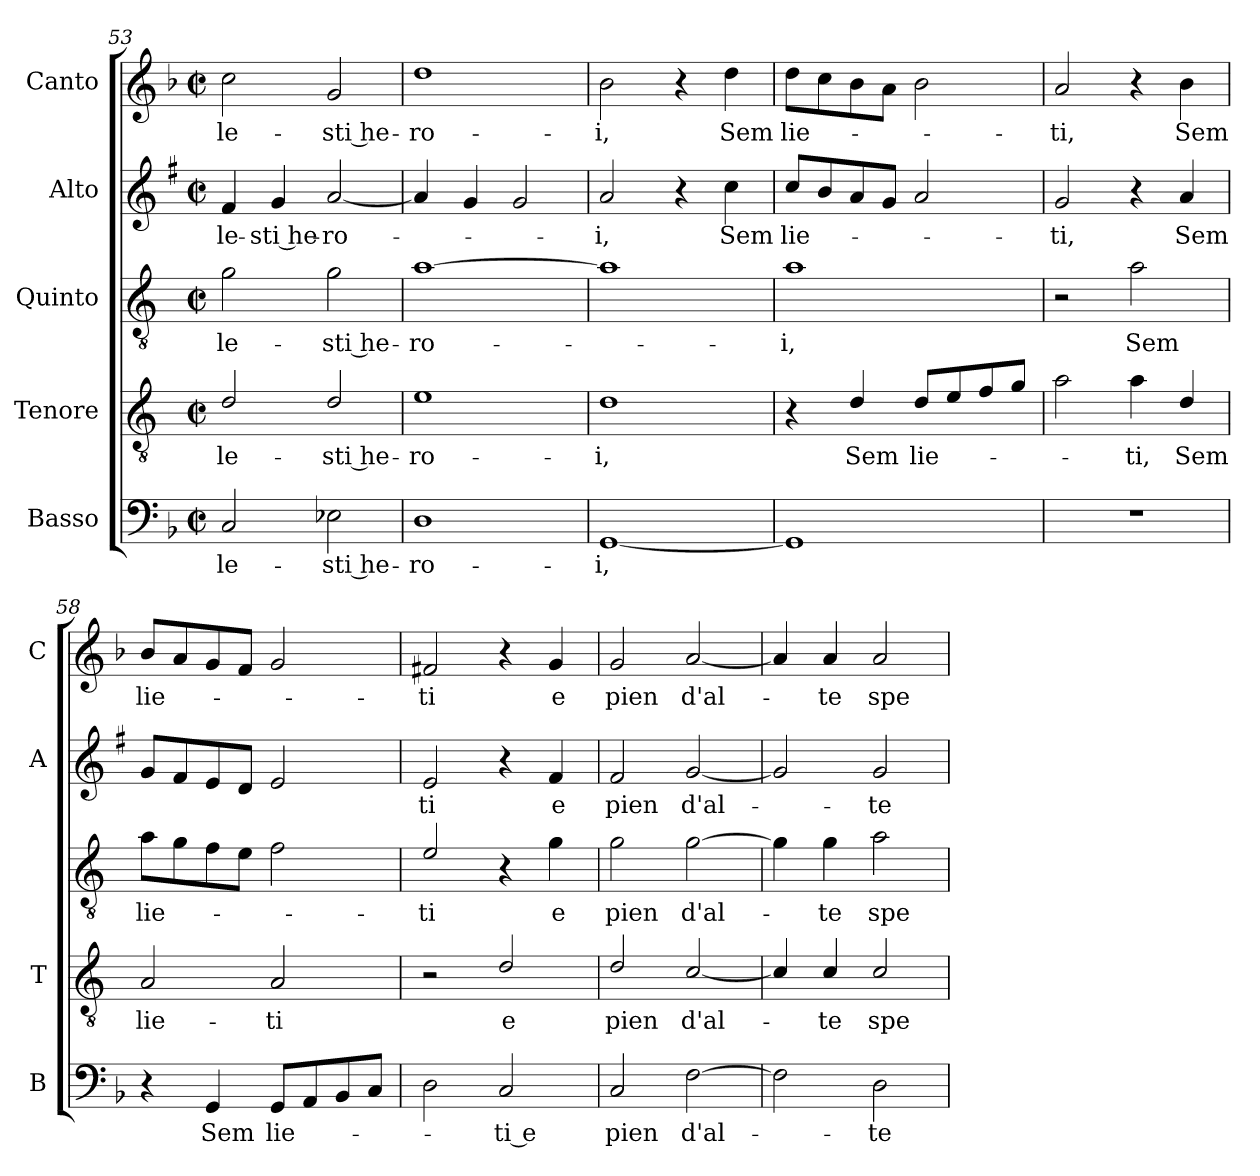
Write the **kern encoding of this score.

**kern	**text	**kern	**text	**kern	**text	**kern	**text	**kern	**text
*part5	*part5	*part4	*part4	*part3	*part3	*part2	*part2	*part1	*part1
*staff5	*staff5	*staff4	*staff4	*staff3	*staff3	*staff2	*staff2	*staff1	*staff1
*I"Basso	*	*I"Tenore	*	*I"Quinto	*	*I"Alto	*	*I"Canto	*
*I'B	*	*I'T	*	*	*	*I'A	*	*I'C	*
*clefF4	*	*clefGv2	*	*clefGv2	*	*clefG2	*	*clefG2	*
*	*	*ITrd4c7	*	*ITrd4c7	*	*ITrd1c2	*	*	*
*k[b-]	*	*k[b-]	*	*k[b-]	*	*k[b-]	*	*k[b-]	*
*F:	*	*F:	*	*F:	*	*F:	*	*F:	*
*M2/2	*	*M2/2	*	*M2/2	*	*M2/2	*	*M2/2	*
*met(c|)	*	*met(c|)	*	*met(c|)	*	*met(c|)	*	*met(c|)	*
=53	=53	=53	=53	=53	=53	=53	=53	=53	=53
!	!LO:LY:b	!	!	!	!	!	!	!	!
!	!	!	!LO:LY:b	!	!	!	!	!	!
!	!	!	!	!	!LO:LY:b	!	!	!	!
!	!	!	!	!	!	!	!LO:LY:b	!	!
!	!	!	!	!	!	!	!	!	!LO:LY:b
2C/	-le-	2G/	-le-	2c\	-le-	4e/	-le-	2cc\	-le-
!	!	!	!	!	!	!	!LO:LY:b	!	!
.	.	.	.	.	.	4f/	-sti he-	.	.
!	!LO:LY:b	!	!	!	!	!	!	!	!
!	!	!	!LO:LY:b	!	!	!	!	!	!
!	!	!	!	!	!LO:LY:b	!	!	!	!
!	!	!	!	!	!	!	!LO:LY:b	!	!
!	!	!	!	!	!	!	!	!	!LO:LY:b
2E-X\	-sti he-	2G/	-sti he-	2c\	-sti he-	[2g/	-ro-	2g/	-sti he-
=54	=54	=54	=54	=54	=54	=54	=54	=54	=54
!	!LO:LY:b	!	!	!	!	!	!	!	!
!	!	!	!LO:LY:b	!	!	!	!	!	!
!	!	!	!	!	!LO:LY:b	!	!	!	!
!	!	!	!	!	!	!	!	!	!LO:LY:b
1D	-ro-	1A	-ro-	[1d	-ro-	4g/]	.	1dd	-ro-
.	.	.	.	.	.	4f/	.	.	.
.	.	.	.	.	.	2f/	.	.	.
=55	=55	=55	=55	=55	=55	=55	=55	=55	=55
!	!LO:LY:b	!	!	!	!	!	!	!	!
!	!	!	!LO:LY:b	!	!	!	!	!	!
!	!	!	!	!	!	!	!LO:LY:b	!	!
!	!	!	!	!	!	!	!	!	!LO:LY:b
[1GG	-i,	1G	-i,	1d]	.	2g/	-i,	2b-\	-i,
.	.	.	.	.	.	4r	.	4r	.
!	!	!	!	!	!	!	!LO:LY:b	!	!
!	!	!	!	!	!	!	!	!	!LO:LY:b
.	.	.	.	.	.	4b-\	Sem	4dd\	Sem
!!LO:LB:g=z
=56	=56	=56	=56	=56	=56	=56	=56	=56	=56
!	!	!	!	!	!LO:LY:b	!	!	!	!
!	!	!	!	!	!	!	!LO:LY:b	!	!
!	!	!	!	!	!	!	!	!	!LO:LY:b
1GG]	.	4r	.	1d	-i,	8b-/L	lie-	8dd\L	lie-
.	.	.	.	.	.	8a/	.	8cc\	.
!	!	!	!LO:LY:b	!	!	!	!	!	!
.	.	4G/	Sem	.	.	8g/	.	8b-\	.
.	.	.	.	.	.	8f/J	.	8a\J	.
!	!	!	!LO:LY:b	!	!	!	!	!	!
.	.	8G/L	lie-	.	.	2g/	.	2b-\	.
.	.	8A/	.	.	.	.	.	.	.
.	.	8B-/	.	.	.	.	.	.	.
.	.	8c/J	.	.	.	.	.	.	.
=57	=57	=57	=57	=57	=57	=57	=57	=57	=57
!	!	!	!	!	!	!	!LO:LY:b	!	!
!	!	!	!	!	!	!	!	!	!LO:LY:b
1r	.	2d\	.	2r	.	2f/	-ti,	2a/	-ti,
!	!	!	!LO:LY:b	!	!	!	!	!	!
!	!	!	!	!	!LO:LY:b	!	!	!	!
.	.	4d\	-ti,	2d\	Sem	4r	.	4r	.
!	!	!	!LO:LY:b	!	!	!	!	!	!
!	!	!	!	!	!	!	!LO:LY:b	!	!
!	!	!	!	!	!	!	!	!	!LO:LY:b
.	.	4G/	Sem	.	.	4g/	Sem	4b-\	Sem
=58	=58	=58	=58	=58	=58	=58	=58	=58	=58
!	!	!	!LO:LY:b	!	!	!	!	!	!
!	!	!	!	!	!LO:LY:b	!	!	!	!
!	!	!	!	!	!	!	!	!	!LO:LY:b
4r	.	2D/	lie-	8d\L	lie-	8f/L	.	8b-/L	lie-
.	.	.	.	8c\	.	8e/	.	8a/	.
!	!LO:LY:b	!	!	!	!	!	!	!	!
4GG/	Sem	.	.	8B-\	.	8d/	.	8g/	.
.	.	.	.	8A\J	.	8c/J	.	8f/J	.
!	!LO:LY:b	!	!	!	!	!	!	!	!
!	!	!	!LO:LY:b	!	!	!	!	!	!
8GG/L	lie-	2D/	-ti	2B-\	.	2d/	.	2g/	.
8AA/	.	.	.	.	.	.	.	.	.
8BB-/	.	.	.	.	.	.	.	.	.
8C/J	.	.	.	.	.	.	.	.	.
=59	=59	=59	=59	=59	=59	=59	=59	=59	=59
!	!	!	!	!	!LO:LY:b	!	!	!	!
!	!	!	!	!	!	!	!LO:LY:b	!	!
!	!	!	!	!	!	!	!	!	!LO:LY:b
2D\	.	2r	.	2A/	-ti	2d/	ti	2f#X/	-ti
!	!LO:LY:b	!	!	!	!	!	!	!	!
!	!	!	!LO:LY:b	!	!	!	!	!	!
2C/	-ti e	2G/	e	4r	.	4r	.	4r	.
!	!	!	!	!	!LO:LY:b	!	!	!	!
!	!	!	!	!	!	!	!LO:LY:b	!	!
!	!	!	!	!	!	!	!	!	!LO:LY:b
.	.	.	.	4c\	e	4e/	e	4g/	e
=60	=60	=60	=60	=60	=60	=60	=60	=60	=60
!	!LO:LY:b	!	!	!	!	!	!	!	!
!	!	!	!LO:LY:b	!	!	!	!	!	!
!	!	!	!	!	!LO:LY:b	!	!	!	!
!	!	!	!	!	!	!	!LO:LY:b	!	!
!	!	!	!	!	!	!	!	!	!LO:LY:b
2C/	pien	2G/	pien	2c\	pien	2e/	pien	2g/	pien
!	!LO:LY:b	!	!	!	!	!	!	!	!
!	!	!	!LO:LY:b	!	!	!	!	!	!
!	!	!	!	!	!LO:LY:b	!	!	!	!
!	!	!	!	!	!	!	!LO:LY:b	!	!
!	!	!	!	!	!	!	!	!	!LO:LY:b
[2F\	d'al-	[2F/	d'al-	[2c\	d'al-	[2f/	d'al-	[2a/	d'al-
=61	=61	=61	=61	=61	=61	=61	=61	=61	=61
2F\]	.	4F/]	.	4c\]	.	2f/]	.	4a/]	.
!	!	!	!LO:LY:b	!	!	!	!	!	!
!	!	!	!	!	!LO:LY:b	!	!	!	!
!	!	!	!	!	!	!	!	!	!LO:LY:b
.	.	4F/	-te	4c\	-te	.	.	4a/	-te
!	!LO:LY:b	!	!	!	!	!	!	!	!
!	!	!	!LO:LY:b	!	!	!	!	!	!
!	!	!	!	!	!LO:LY:b	!	!	!	!
!	!	!	!	!	!	!	!LO:LY:b	!	!
!	!	!	!	!	!	!	!	!	!LO:LY:b
2D\	-te	2F/	spe-	2d\	spe-	2f/	-te	2a/	spe-
=	=	=	=	=	=	=	=	=	=
*-	*-	*-	*-	*-	*-	*-	*-	*-	*-
